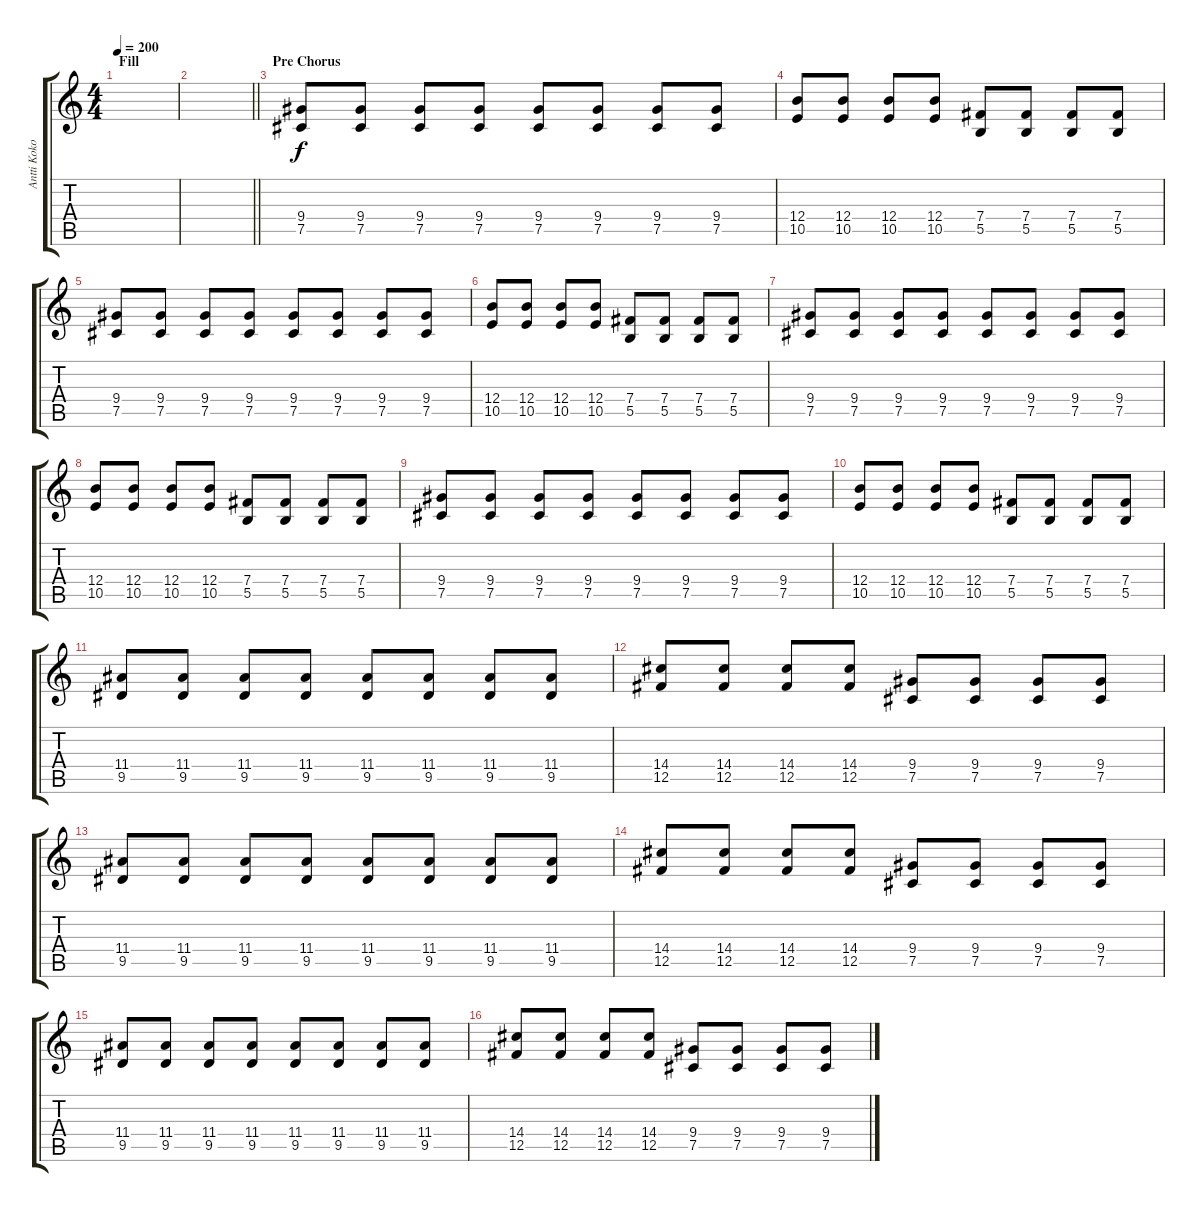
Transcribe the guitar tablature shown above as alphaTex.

\track ("Antti Koko" "Antti Koko") {instrument distortionguitar}
\staff {score tabs}
\tuning (Db4 Ab3 E3 B2 Gb2 Db2) {hide}
\ts (4 4)
\section ("" "Fill")
\tempo 200
\clef g2
\ks c
|
\barLineRight lightlight
|
\section ("" "Pre Chorus")
(9.4 7.5).8 (9.4 7.5).8 (9.4 7.5).8 (9.4 7.5).8 (9.4 7.5).8 (9.4 7.5).8 (9.4 7.5).8 (9.4 7.5).8 |
(12.4 10.5).8 (12.4 10.5).8 (12.4 10.5).8 (12.4 10.5).8 (7.4 5.5).8 (7.4 5.5).8 (7.4 5.5).8 (7.4 5.5).8 |
(9.4 7.5).8 (9.4 7.5).8 (9.4 7.5).8 (9.4 7.5).8 (9.4 7.5).8 (9.4 7.5).8 (9.4 7.5).8 (9.4 7.5).8 |
(12.4 10.5).8 (12.4 10.5).8 (12.4 10.5).8 (12.4 10.5).8 (7.4 5.5).8 (7.4 5.5).8 (7.4 5.5).8 (7.4 5.5).8 |
(9.4 7.5).8 (9.4 7.5).8 (9.4 7.5).8 (9.4 7.5).8 (9.4 7.5).8 (9.4 7.5).8 (9.4 7.5).8 (9.4 7.5).8 |
(12.4 10.5).8 (12.4 10.5).8 (12.4 10.5).8 (12.4 10.5).8 (7.4 5.5).8 (7.4 5.5).8 (7.4 5.5).8 (7.4 5.5).8 |
(9.4 7.5).8 (9.4 7.5).8 (9.4 7.5).8 (9.4 7.5).8 (9.4 7.5).8 (9.4 7.5).8 (9.4 7.5).8 (9.4 7.5).8 |
(12.4 10.5).8 (12.4 10.5).8 (12.4 10.5).8 (12.4 10.5).8 (7.4 5.5).8 (7.4 5.5).8 (7.4 5.5).8 (7.4 5.5).8 |
(11.4 9.5).8 (11.4 9.5).8 (11.4 9.5).8 (11.4 9.5).8 (11.4 9.5).8 (11.4 9.5).8 (11.4 9.5).8 (11.4 9.5).8 |
(14.4 12.5).8 (14.4 12.5).8 (14.4 12.5).8 (14.4 12.5).8 (9.4 7.5).8 (9.4 7.5).8 (9.4 7.5).8 (9.4 7.5).8 |
(11.4 9.5).8 (11.4 9.5).8 (11.4 9.5).8 (11.4 9.5).8 (11.4 9.5).8 (11.4 9.5).8 (11.4 9.5).8 (11.4 9.5).8 |
(14.4 12.5).8 (14.4 12.5).8 (14.4 12.5).8 (14.4 12.5).8 (9.4 7.5).8 (9.4 7.5).8 (9.4 7.5).8 (9.4 7.5).8 |
(11.4 9.5).8 (11.4 9.5).8 (11.4 9.5).8 (11.4 9.5).8 (11.4 9.5).8 (11.4 9.5).8 (11.4 9.5).8 (11.4 9.5).8 |
(14.4 12.5).8 (14.4 12.5).8 (14.4 12.5).8 (14.4 12.5).8 (9.4 7.5).8 (9.4 7.5).8 (9.4 7.5).8 (9.4 7.5).8
